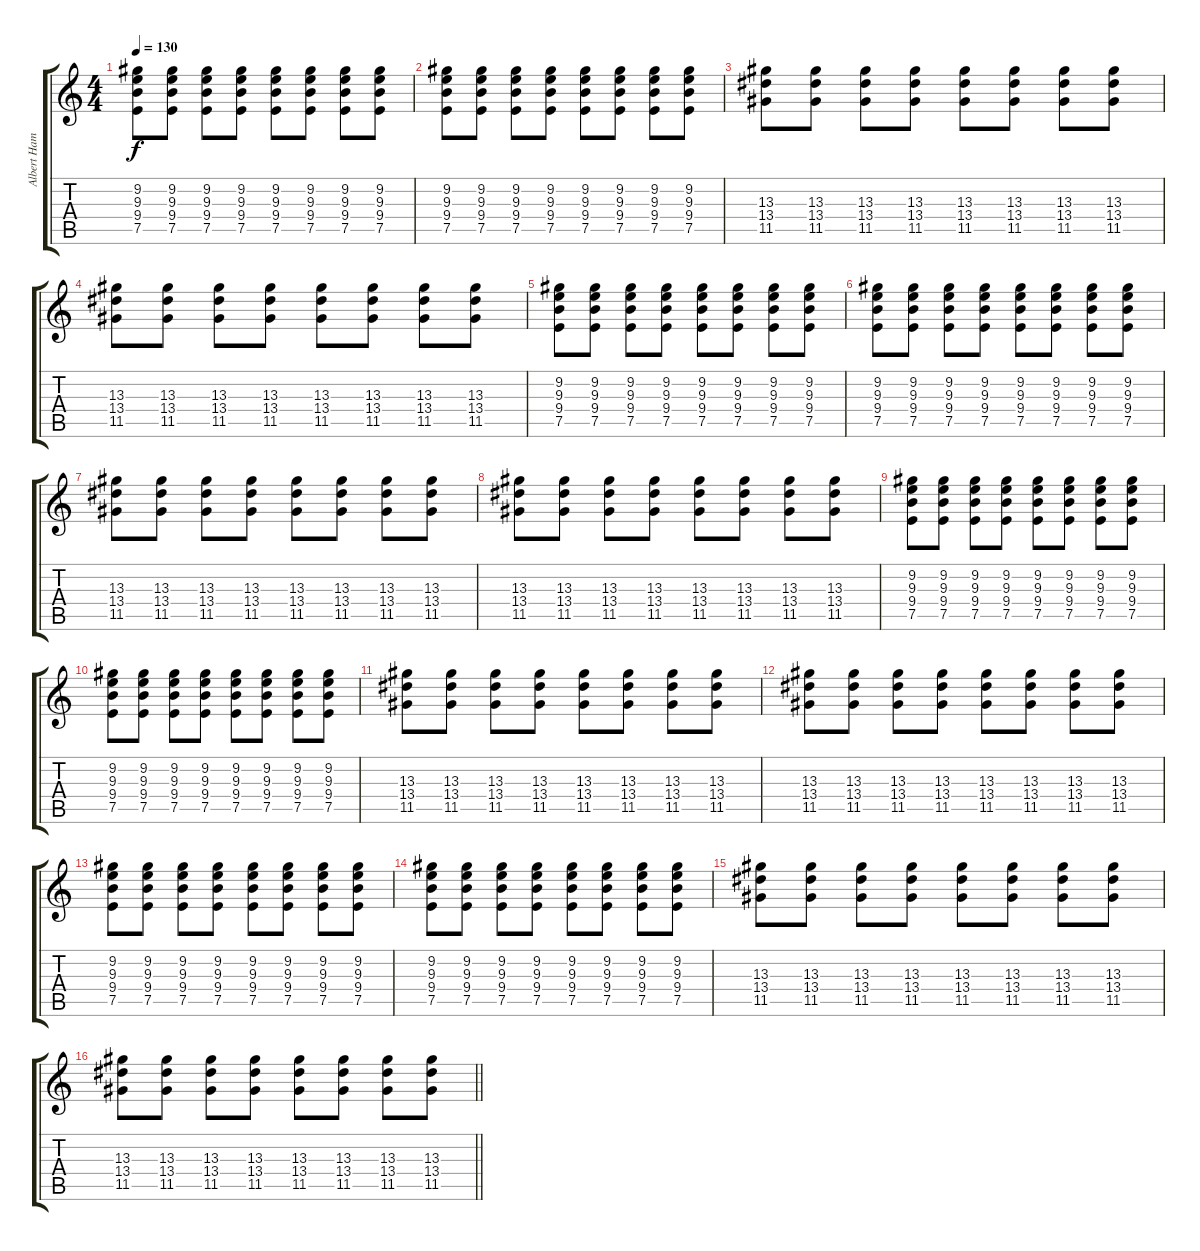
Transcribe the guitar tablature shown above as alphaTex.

\track ("Albert Hammond Jr." "Albert Ham") {instrument overdrivenguitar}
\staff {score tabs}
\tuning (E4 B3 G3 D3 A2 E2) {hide}
\ts (4 4)
\tempo 130
\clef g2
\ks c
(9.2 9.3 9.4 7.5).8{dy f} (9.2 9.3 9.4 7.5).8 (9.2 9.3 9.4 7.5).8 (9.2 9.3 9.4 7.5).8 (9.2 9.3 9.4 7.5).8 (9.2 9.3 9.4 7.5).8 (9.2 9.3 9.4 7.5).8 (9.2 9.3 9.4 7.5).8 |
(9.2 9.3 9.4 7.5).8 (9.2 9.3 9.4 7.5).8 (9.2 9.3 9.4 7.5).8 (9.2 9.3 9.4 7.5).8 (9.2 9.3 9.4 7.5).8 (9.2 9.3 9.4 7.5).8 (9.2 9.3 9.4 7.5).8 (9.2 9.3 9.4 7.5).8 |
(13.3 13.4 11.5).8 (13.3 13.4 11.5).8 (13.3 13.4 11.5).8 (13.3 13.4 11.5).8 (13.3 13.4 11.5).8 (13.3 13.4 11.5).8 (13.3 13.4 11.5).8 (13.3 13.4 11.5).8 |
(13.3 13.4 11.5).8 (13.3 13.4 11.5).8 (13.3 13.4 11.5).8 (13.3 13.4 11.5).8 (13.3 13.4 11.5).8 (13.3 13.4 11.5).8 (13.3 13.4 11.5).8 (13.3 13.4 11.5).8 |
(9.2 9.3 9.4 7.5).8 (9.2 9.3 9.4 7.5).8 (9.2 9.3 9.4 7.5).8 (9.2 9.3 9.4 7.5).8 (9.2 9.3 9.4 7.5).8 (9.2 9.3 9.4 7.5).8 (9.2 9.3 9.4 7.5).8 (9.2 9.3 9.4 7.5).8 |
(9.2 9.3 9.4 7.5).8 (9.2 9.3 9.4 7.5).8 (9.2 9.3 9.4 7.5).8 (9.2 9.3 9.4 7.5).8 (9.2 9.3 9.4 7.5).8 (9.2 9.3 9.4 7.5).8 (9.2 9.3 9.4 7.5).8 (9.2 9.3 9.4 7.5).8 |
(13.3 13.4 11.5).8 (13.3 13.4 11.5).8 (13.3 13.4 11.5).8 (13.3 13.4 11.5).8 (13.3 13.4 11.5).8 (13.3 13.4 11.5).8 (13.3 13.4 11.5).8 (13.3 13.4 11.5).8 |
(13.3 13.4 11.5).8 (13.3 13.4 11.5).8 (13.3 13.4 11.5).8 (13.3 13.4 11.5).8 (13.3 13.4 11.5).8 (13.3 13.4 11.5).8 (13.3 13.4 11.5).8 (13.3 13.4 11.5).8 |
(9.2 9.3 9.4 7.5).8 (9.2 9.3 9.4 7.5).8 (9.2 9.3 9.4 7.5).8 (9.2 9.3 9.4 7.5).8 (9.2 9.3 9.4 7.5).8 (9.2 9.3 9.4 7.5).8 (9.2 9.3 9.4 7.5).8 (9.2 9.3 9.4 7.5).8 |
(9.2 9.3 9.4 7.5).8 (9.2 9.3 9.4 7.5).8 (9.2 9.3 9.4 7.5).8 (9.2 9.3 9.4 7.5).8 (9.2 9.3 9.4 7.5).8 (9.2 9.3 9.4 7.5).8 (9.2 9.3 9.4 7.5).8 (9.2 9.3 9.4 7.5).8 |
(13.3 13.4 11.5).8 (13.3 13.4 11.5).8 (13.3 13.4 11.5).8 (13.3 13.4 11.5).8 (13.3 13.4 11.5).8 (13.3 13.4 11.5).8 (13.3 13.4 11.5).8 (13.3 13.4 11.5).8 |
(13.3 13.4 11.5).8 (13.3 13.4 11.5).8 (13.3 13.4 11.5).8 (13.3 13.4 11.5).8 (13.3 13.4 11.5).8 (13.3 13.4 11.5).8 (13.3 13.4 11.5).8 (13.3 13.4 11.5).8 |
(9.2 9.3 9.4 7.5).8 (9.2 9.3 9.4 7.5).8 (9.2 9.3 9.4 7.5).8 (9.2 9.3 9.4 7.5).8 (9.2 9.3 9.4 7.5).8 (9.2 9.3 9.4 7.5).8 (9.2 9.3 9.4 7.5).8 (9.2 9.3 9.4 7.5).8 |
(9.2 9.3 9.4 7.5).8 (9.2 9.3 9.4 7.5).8 (9.2 9.3 9.4 7.5).8 (9.2 9.3 9.4 7.5).8 (9.2 9.3 9.4 7.5).8 (9.2 9.3 9.4 7.5).8 (9.2 9.3 9.4 7.5).8 (9.2 9.3 9.4 7.5).8 |
(13.3 13.4 11.5).8 (13.3 13.4 11.5).8 (13.3 13.4 11.5).8 (13.3 13.4 11.5).8 (13.3 13.4 11.5).8 (13.3 13.4 11.5).8 (13.3 13.4 11.5).8 (13.3 13.4 11.5).8 |
\barLineRight lightlight
(13.3 13.4 11.5).8 (13.3 13.4 11.5).8 (13.3 13.4 11.5).8 (13.3 13.4 11.5).8 (13.3 13.4 11.5).8 (13.3 13.4 11.5).8 (13.3 13.4 11.5).8 (13.3 13.4 11.5).8
